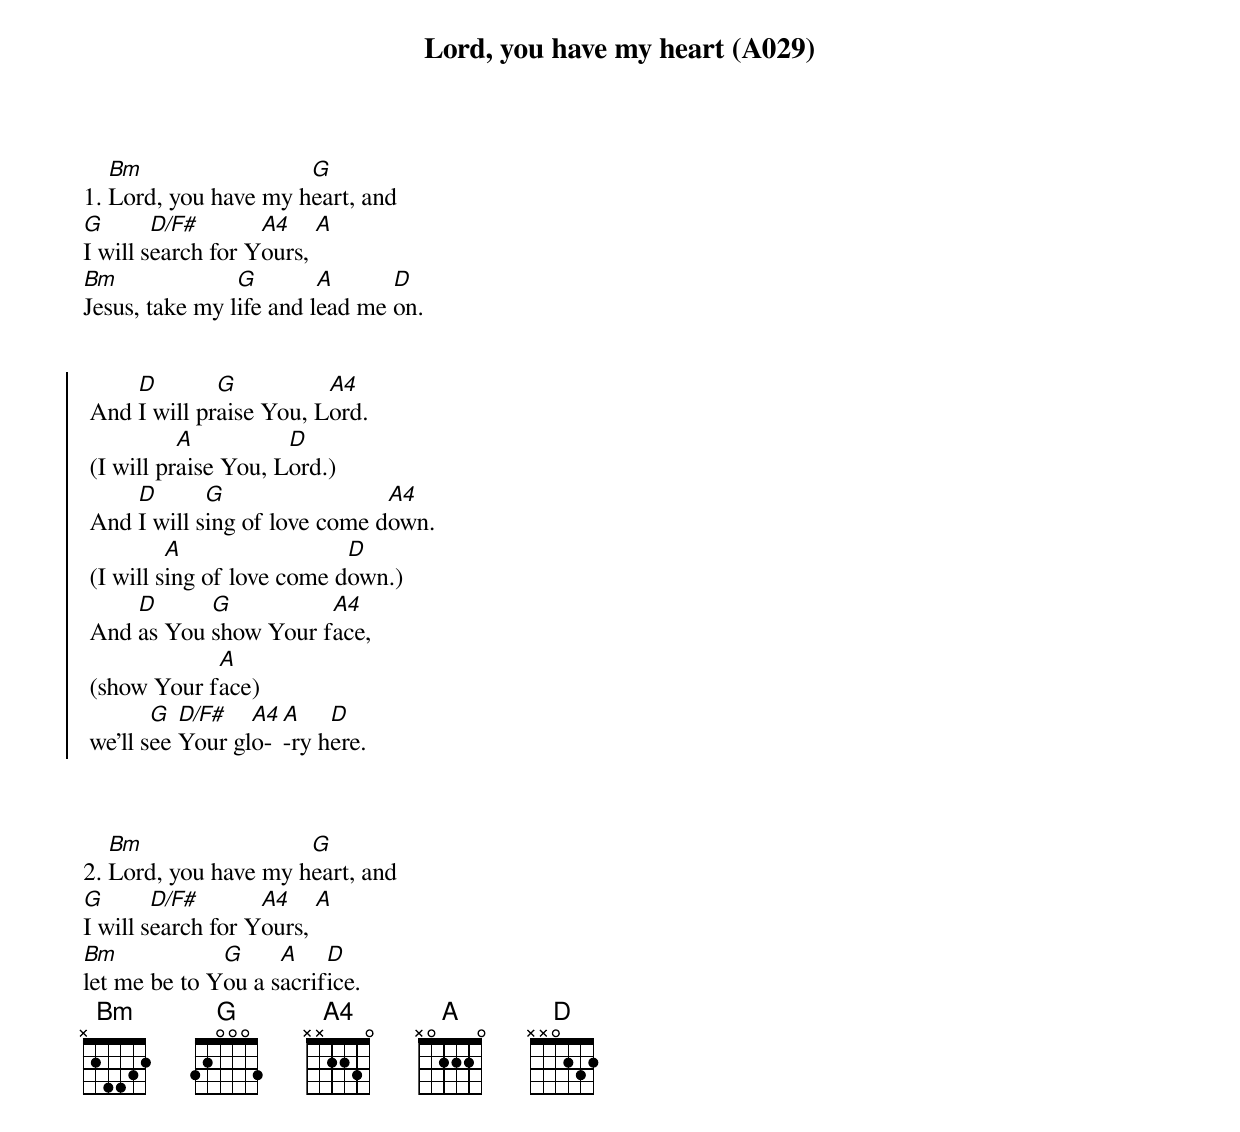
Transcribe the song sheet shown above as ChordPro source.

{title: Lord, you have my heart (A029)}
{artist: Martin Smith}

1. [Bm]Lord, you have my h[G]eart, and
[G]I will s[D/F#]earch for Y[A4]ours, [A]
[Bm]Jesus, take my l[G]ife and l[A]ead me [D]on.


{soc}
 And [D]I will pr[G]aise You, L[A4]ord.
 (I will pr[A]aise You, L[D]ord.)
 And [D]I will s[G]ing of love come d[A4]own.
 (I will s[A]ing of love come d[D]own.)
 And [D]as You [G]show Your f[A4]ace,
 (show Your f[A]ace)
 we'll s[G]ee [D/F#]Your gl[A4]o-[A]-ry h[D]ere.
 {eoc}



2. [Bm]Lord, you have my h[G]eart, and
[G]I will s[D/F#]earch for Y[A4]ours, [A]
[Bm]let me be to Y[G]ou a s[A]acrif[D]ice.
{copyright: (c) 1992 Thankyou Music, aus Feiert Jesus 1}
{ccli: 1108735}
